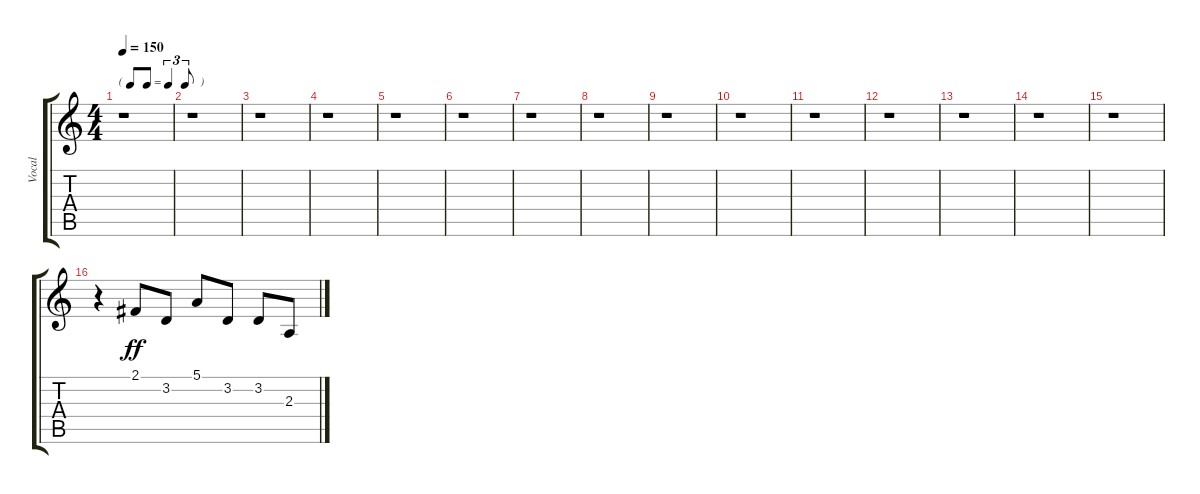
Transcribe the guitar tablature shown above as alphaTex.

\track ("Vocal" "Vocal") {instrument tuba}
\staff {score tabs}
\tuning (E4 B3 G3 D3 A2 E2) {hide}
\ts (4 4)
\tf triplet8th
\tempo 150
\clef g2
\ks c
r.1{dy ff} |
r.1 |
r.1 |
r.1 |
r.1 |
r.1 |
r.1 |
r.1 |
r.1 |
r.1 |
r.1 |
r.1 |
r.1 |
r.1 |
r.1 |
r.4 2.1.8 3.2.8 5.1.8 3.2.8 3.2.8 2.3.8
